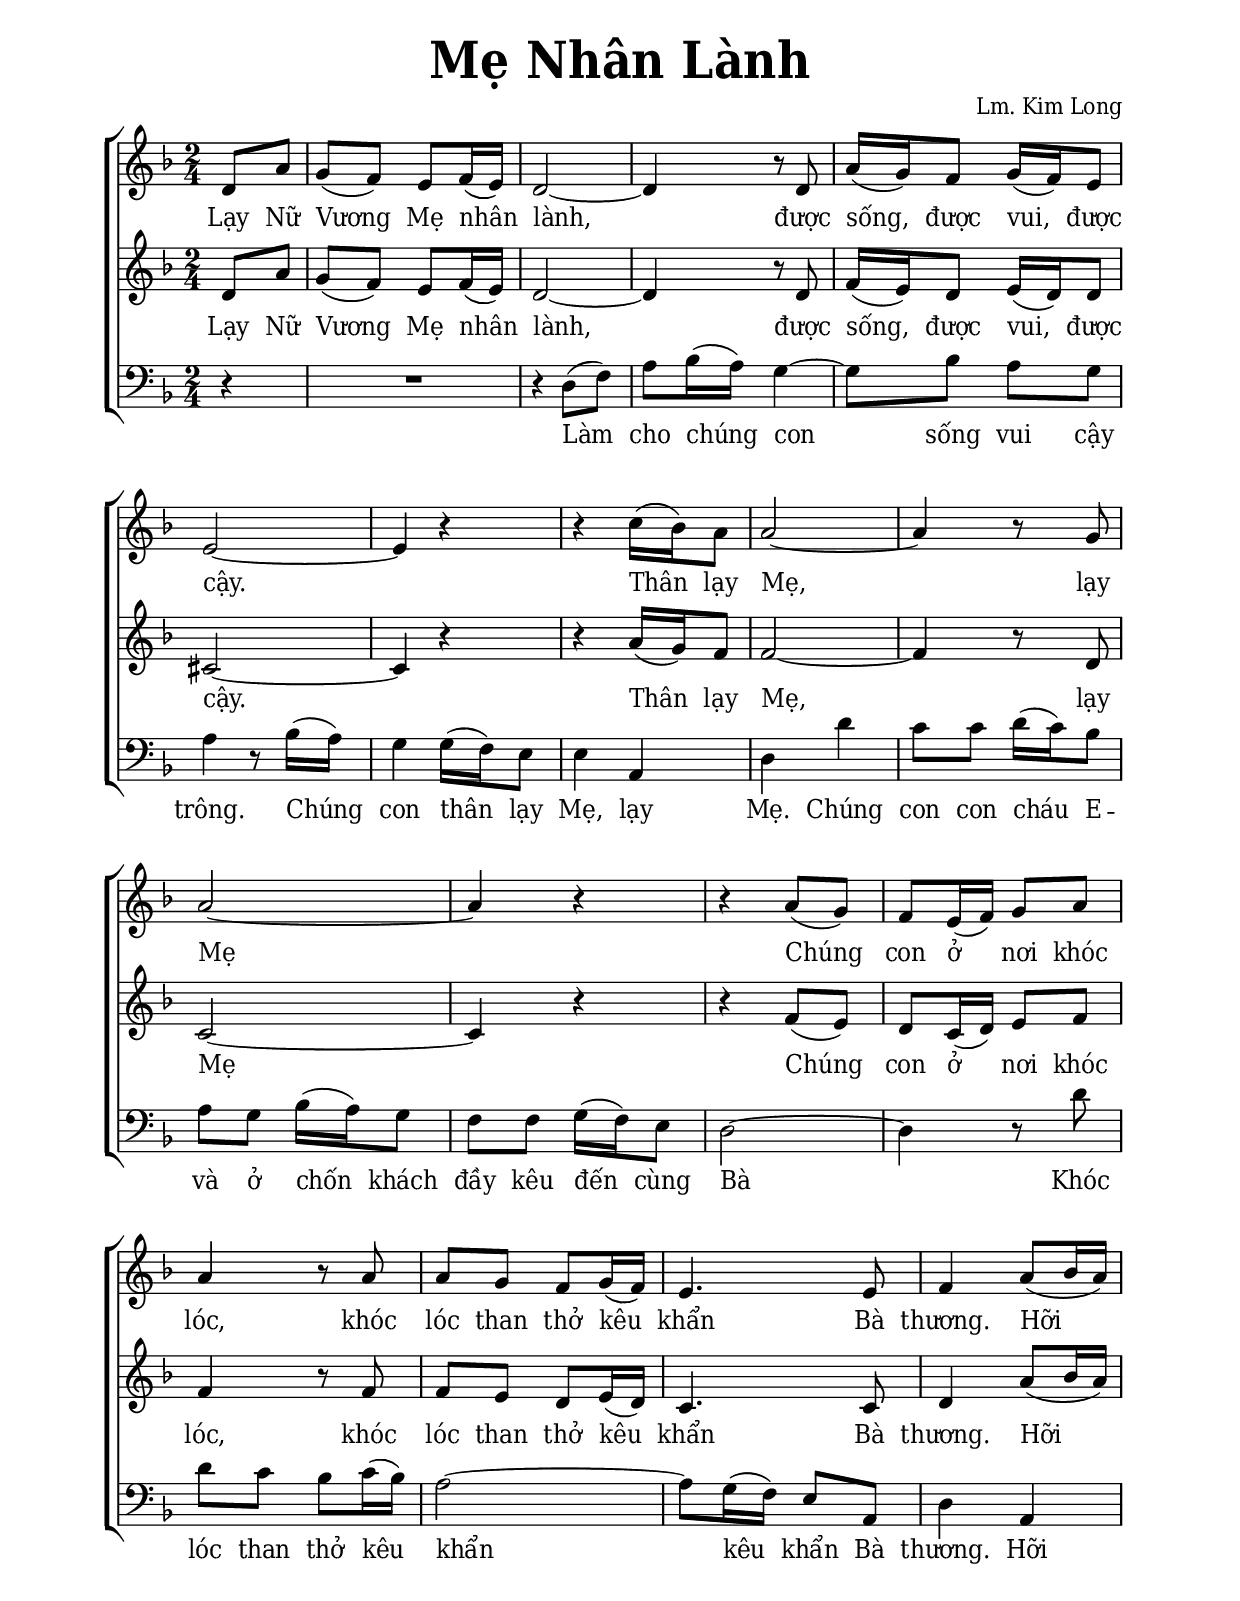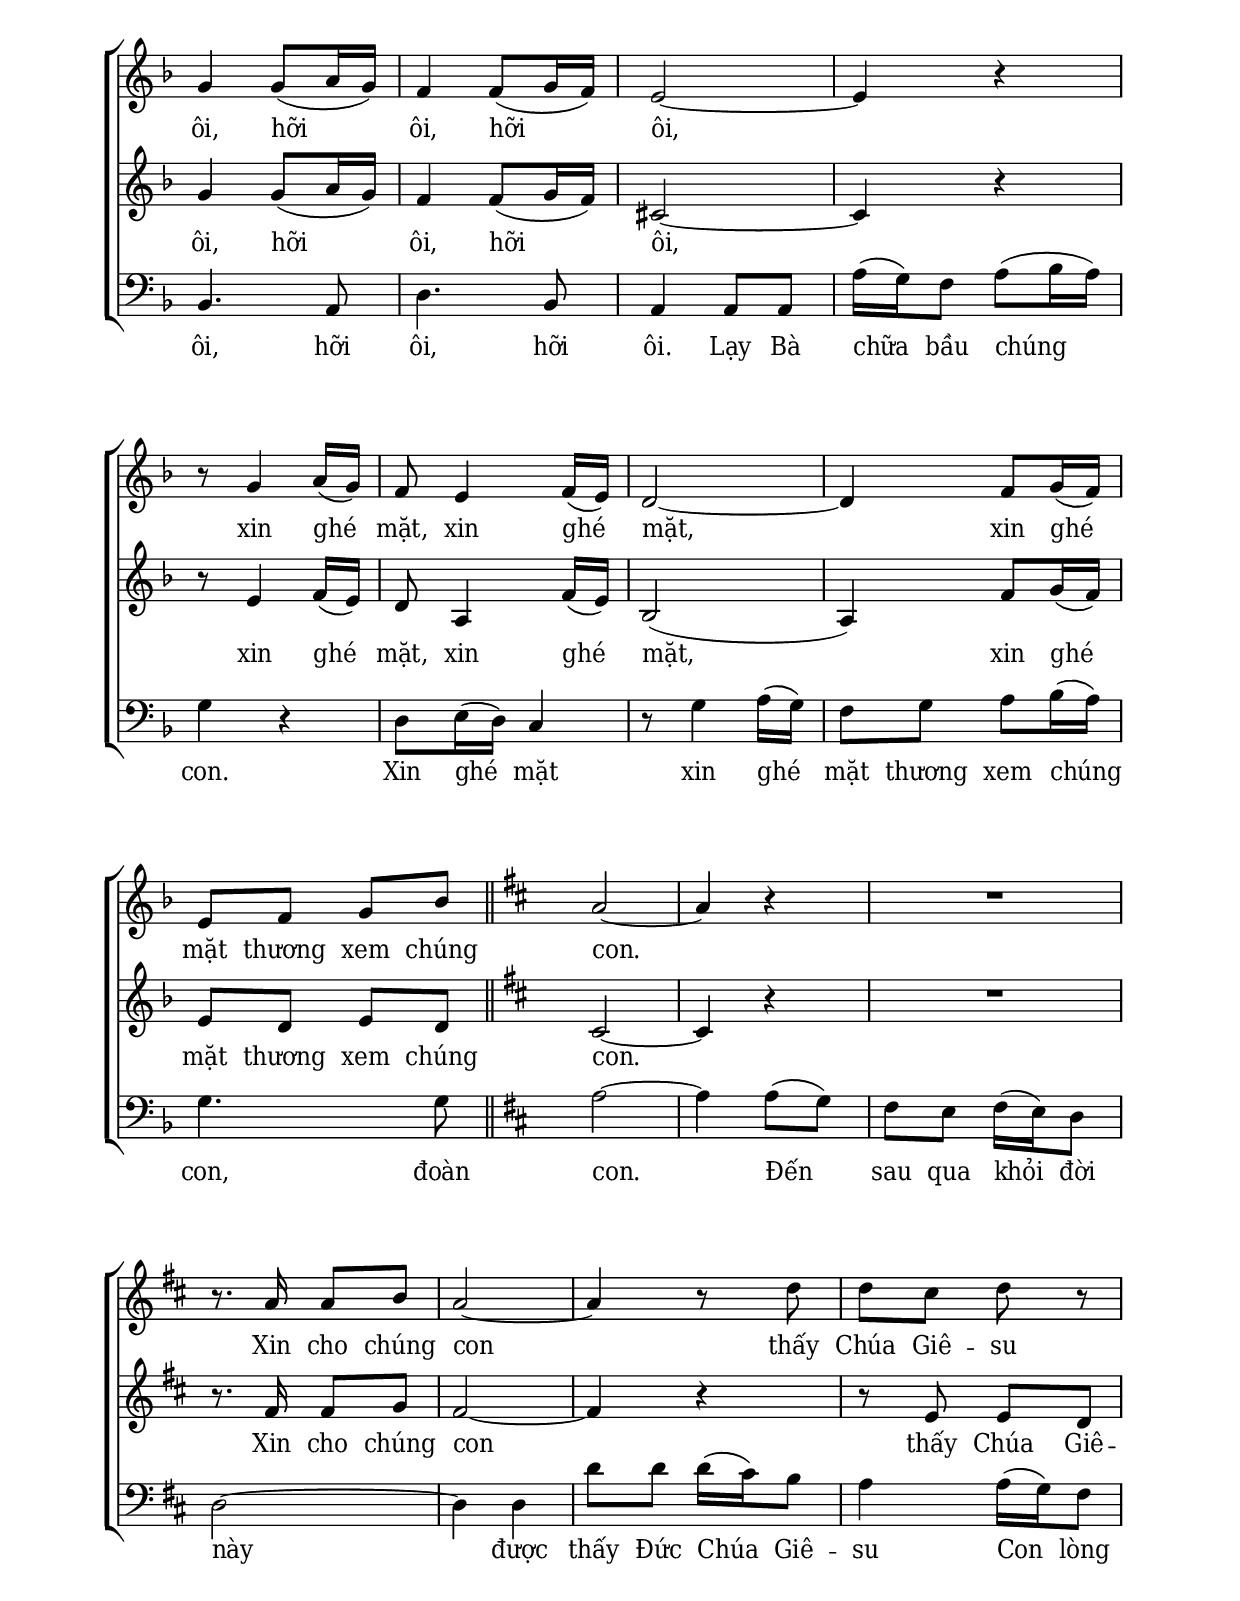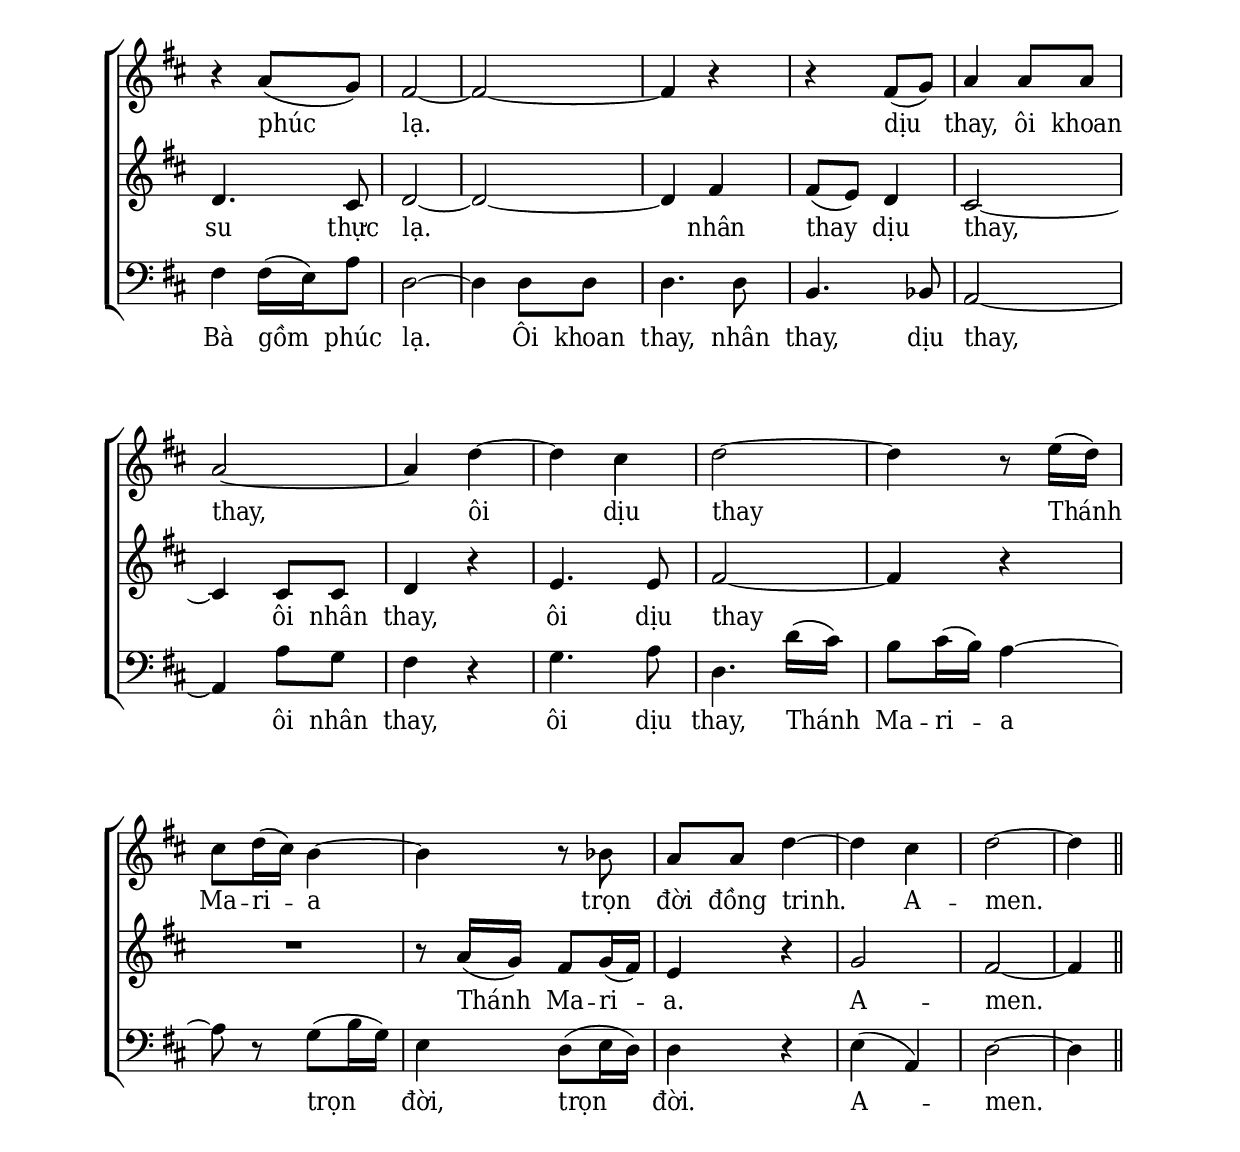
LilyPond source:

% Cài đặt chung
\version "2.22.1"
\include "english.ly"

\header {
  title = \markup { \fontsize #3 "Mẹ Nhân Lành" }
  composer = "Lm. Kim Long"
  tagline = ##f
}

% Nhạc
nhacDiepKhucSop = \relative c' {
  \partial 4 d8 a' |
  g (f) e f16 (e) |
  d2 ~ |
  d4 r8 d |
  a'16 (g) f8 g16 (f) e8 |
  e2 ~ |
  e4 r |
  r c'16 (bf) a8 |
  a2 ~ |
  a4 r8 g |
  a2 ~ |
  a4 r |
  r a8 (g) |
  f e16 (f) g8 a |
  a4 r8 a |
  a g f g16 (f) |
  e4. e8 |
  f4 a8 (bf16 a) |
  g4 g8 (a16 g) |
  f4 f8 (g16 f) |
  e2 ~ |
  e4 r |
  r8 g4 a16 (g) |
  f8 e4 f16 (e) |
  d2 ~ |
  d4 f8 g16 (f) |
  e8 f g bf \bar "||"
  
  \set Staff.printKeyCancellation = ##f
  \key d \major
  a2 ~ |
  a4 r |
  R2
  r8. a16 a8 b |
  a2 ~ |
  a4 r8 d |
  d cs d r |
  r4 a8 (g) |
  fs2 ~ |
  fs ~ |
  fs4 r |
  r fs8 (g) |
  a4 a8 a |
  a2 ~ |
  a4 d ~ |
  d cs |
  d2 ~ |
  d4 r8 e16 (d) |
  cs8 d16 (cs) b4 ~ |
  b r8 bf |
  a a d4 ~ |
  d cs |
  d2 ~ |
  d4 \bar "||"
}

nhacDiepKhucAlto = \relative c' {
  \partial 4 d8 a' |
  g (f) e f16 (e) |
  d2 ~ |
  d4 r8 d |
  f16 (e) d8 e16 (d) d8 |
  cs2 ~ |
  cs4 r |
  r a'16 (g) f8 |
  f2 ~ |
  f4 r8 d |
  c2 ~ |
  c4 r |
  r f8 (e) d8 c16 (d) e8 f |
  f4 r8 f |
  f e d e16 (d) |
  c4. c8 |
  d4 a'8 (bf16 a) |
  g4 g8 (a16 g) |
  f4 f8 (g16 f) |
  cs2 ~ |
  cs4 r |
  r8 e4 f16 (e) |
  d8 a4 f'16 (e) |
  bf2 ( |
  a4) f'8 g16 (f) |
  e8 d e d |
  
  \set Staff.printKeyCancellation = ##f
  \key d \major
  cs2 ~ |
  cs4 r |
  R2
  r8. fs16 fs8 g |
  fs2 ~ |
  fs4 r |
  r8 e e d |
  d4. cs8 |
  d2 ~ |
  d ~ |
  d4 fs |
  fs8 (e) d4 |
  cs2 ~ |
  cs4 cs8 cs |
  d4 r |
  e4. e8 |
  fs2 ~ |
  fs4 r |
  R2
  r8 a16 (g) fs8 g16 (fs) |
  e4 r |
  g2 |
  fs2 ~ |
  fs4
}

nhacDiepKhucBas = \relative c {
  r4 |
  R2
  r4 d8 (f) |
  a bf16 (a) g4 ~ |
  g8 bf a g |
  a4 r8 bf16 (a) |
  g4 g16 (f) e8 |
  e4 a, |
  d d' |
  c8 c d16 (c) bf8 |
  a g bf16 (a) g8 |
  f f g16 (f) e8 |
  d2 ~ |
  d4 r8 d' |
  d c bf c16 (bf) |
  a2 ~ |
  a8 g16 (f) e8 a, |
  d4 a |
  bf4. a8 |
  d4. bf8 |
  a4 a8 a |
  a'16 (g) f8 a (bf16 a) |
  g4 r |
  d8 e16 (d) c4 |
  r8 g'4 a16 (g) |
  f8 g a bf16 (a) |
  g4. g8 |
  
  \set Staff.printKeyCancellation = ##f
  \key d \major
  a2 ~ |
  a4 a8 (g) |
  fs e fs16 (e) d8 |
  d2 ~ |
  d4 d |
  d'8 d d16 (cs) b8 |
  a4 a16 (g) fs8 |
  fs4 fs16 (e) a8 |
  d,2 ~ |
  d4 d8 d |
  d4. d8 |
  b4. bf8 |
  a2 ~ |
  a4 a'8 g |
  fs4 r |
  g4. a8 |
  d,4. d'16 (cs) |
  b8 cs16 (b) a4 ~ |
  a8 r g (b16 g) |
  e4 d8 (e16 d) |
  d4 r |
  e (a,) |
  d2 ~ |
  d4
}

% Lời
loiDiepKhucSop = \lyricmode {
  Lạy Nữ Vương Mẹ nhân lành, được sống,
  được vui, được cậy.
  Thân lạy Mẹ, lạy Mẹ Chúng con ở nơi khóc lóc,
  khóc lóc than thở kêu khẩn Bà thương.
  Hỡi ôi, hỡi ôi, hỡi ôi,
  xin ghé mặt, xin ghé mặt,
  xin ghé mặt thương xem chúng con.
  Xin cho chúng con thấy Chúa Giê -- su phúc lạ.
  dịu thay, ôi khoan thay, ôi dịu thay
  Thánh Ma -- ri -- a trọn đời đồng trinh.
  A -- men.
}

loiDiepKhucAlto = \lyricmode {
  Lạy Nữ Vương Mẹ nhân lành, được sống,
  được vui, được cậy.
  Thân lạy Mẹ, lạy Mẹ Chúng con ở nơi khóc lóc,
  khóc lóc than thở kêu khẩn Bà thương.
  Hỡi ôi, hỡi ôi, hỡi ôi,
  xin ghé mặt, xin ghé mặt,
  xin ghé mặt thương xem chúng con.
  Xin cho chúng con
  thấy Chúa Giê -- su thực lạ.
  nhân thay dịu thay, ôi nhân thay, ôi dịu thay
  Thánh Ma -- ri -- a.
  A -- men.
}

loiDiepKhucBas = \lyricmode {
  Làm cho chúng con sống vui cậy trông.
  Chúng con thân lạy Mẹ, lạy Mẹ.
  Chúng con con cháu E -- và ở chốn khách đầy
  kêu đến cùng Bà
  Khóc lóc than thở kêu khẩn
  kêu khẩn Bà thương.
  Hỡi ôi, hỡi ôi, hỡi ôi.
  Lạy Bà chữa bầu chúng con.
  Xin ghé mặt xin ghé mặt thương xem chúng con, đoàn con.
  Đến sau qua khỏi đời này được thấy Đức Chúa Giê -- su
  Con lòng Bà gồm phúc lạ.
  Ôi khoan thay, nhân thay, dịu thay,
  ôi nhân thay, ôi dịu thay,
  Thánh Ma -- ri -- a trọn đời,
  trọn đời. 
  A -- men.
}

% Dàn trang
\paper {
  #(set-paper-size "a4")
  top-margin = 15\mm
  bottom-margin = 20\mm
  left-margin = 20\mm
  right-margin = 20\mm
  indent = #0
  #(define fonts
    (make-pango-font-tree
      "Deja Vu Serif Condensed"
      "Deja Vu Serif Condensed"
      "Deja Vu Serif Condensed"
      (/ 20 20)))
  print-page-number = #f
  %page-count = #1
}

TongNhip = {
  \key f \major \time 2/4
  \set Timing.beamExceptions = #'()
  \set Timing.baseMoment = #(ly:make-moment 1/4)
  \set Timing.beatStructure = #'(1 1)
}

% Đổi kích thước nốt cho bè phụ
notBePhu =
#(define-music-function (font-size music) (number? ly:music?)
   (for-some-music
     (lambda (m)
       (if (music-is-of-type? m 'rhythmic-event)
           (begin
             (set! (ly:music-property m 'tweaks)
                   (cons `(font-size . ,font-size)
                         (ly:music-property m 'tweaks)))
             #t)
           #f))
     music)
   music)

\score {
  \new ChoirStaff <<
    \new Staff <<
        \clef treble
        \new Voice = beSop {
          \TongNhip \nhacDiepKhucSop
        }
      \new Lyrics \lyricsto beSop \loiDiepKhucSop
    >>
    \new Staff <<
        \clef treble
        \new Voice = beAlto {
          \TongNhip \nhacDiepKhucAlto
        }
      \new Lyrics \lyricsto beAlto \loiDiepKhucAlto
    >>
    \new Staff <<
        \clef "bass"
        \new Voice = beBas {
          \TongNhip \nhacDiepKhucBas
        }
      \new Lyrics \lyricsto beBas \loiDiepKhucBas
    >>
  >>
  \layout {
    \override Lyrics.LyricSpace.minimum-distance = #1.5
    \override LyricHyphen.minimum-distance = #1
    \override Score.BarNumber.break-visibility = ##(#f #f #f)
    \override Score.SpacingSpanner.uniform-stretching = ##t
  }
}
